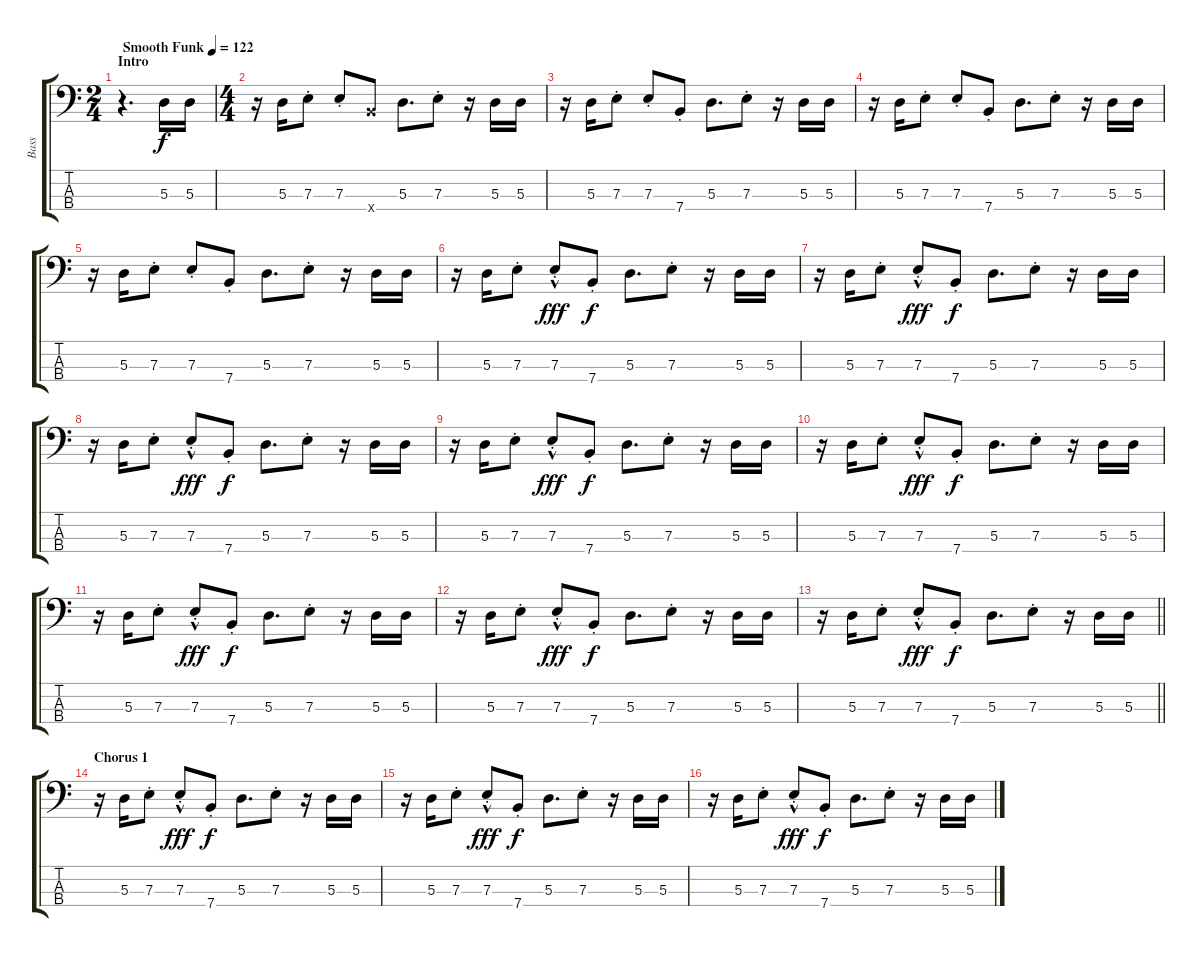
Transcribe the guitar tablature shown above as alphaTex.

\track ("Bass" "Bass") {instrument slapbass1}
\staff {score tabs}
\tuning (G2 D2 A1 E1) {hide}
\ts (2 4)
\section ("" "Intro")
\tempo (122 "Smooth Funk")
\clef f4
\ks c
r.4{d dy f instrument slapbass1} 5.3.16 5.3.16 |
\ts (4 4)
r.16 5.3.16 7.3{st}.8 7.3{st}.8 7.4{x}.8 5.3.8{d} 7.3{st}.8 r.16 5.3.16 5.3.16 |
r.16 5.3.16 7.3{st}.8 7.3{st}.8 7.4{st}.8 5.3.8{d} 7.3{st}.8 r.16 5.3.16 5.3.16 |
r.16 5.3.16 7.3{st}.8 7.3{st}.8 7.4{st}.8 5.3.8{d} 7.3{st}.8 r.16 5.3.16 5.3.16 |
r.16 5.3.16 7.3{st}.8 7.3{st}.8 7.4{st}.8 5.3.8{d} 7.3{st}.8 r.16 5.3.16 5.3.16 |
r.16 5.3.16 7.3{st}.8 7.3{hac st}.8{dy fff} 7.4{st}.8{dy f} 5.3.8{d} 7.3{st}.8 r.16 5.3.16 5.3.16 |
r.16 5.3.16 7.3{st}.8 7.3{hac st}.8{dy fff} 7.4{st}.8{dy f} 5.3.8{d} 7.3{st}.8 r.16 5.3.16 5.3.16 |
r.16 5.3.16 7.3{st}.8 7.3{hac st}.8{dy fff} 7.4{st}.8{dy f} 5.3.8{d} 7.3{st}.8 r.16 5.3.16 5.3.16 |
r.16 5.3.16 7.3{st}.8 7.3{hac st}.8{dy fff} 7.4{st}.8{dy f} 5.3.8{d} 7.3{st}.8 r.16 5.3.16 5.3.16 |
r.16 5.3.16 7.3{st}.8 7.3{hac st}.8{dy fff} 7.4{st}.8{dy f} 5.3.8{d} 7.3{st}.8 r.16 5.3.16 5.3.16 |
r.16 5.3.16 7.3{st}.8 7.3{hac st}.8{dy fff} 7.4{st}.8{dy f} 5.3.8{d} 7.3{st}.8 r.16 5.3.16 5.3.16 |
r.16 5.3.16 7.3{st}.8 7.3{hac st}.8{dy fff} 7.4{st}.8{dy f} 5.3.8{d} 7.3{st}.8 r.16 5.3.16 5.3.16 |
\barLineRight lightlight
r.16 5.3.16 7.3{st}.8 7.3{hac st}.8{dy fff} 7.4{st}.8{dy f} 5.3.8{d} 7.3{st}.8 r.16 5.3.16 5.3.16 |
\section ("" "Chorus 1")
r.16 5.3.16 7.3{st}.8 7.3{hac st}.8{dy fff} 7.4{st}.8{dy f} 5.3.8{d} 7.3{st}.8 r.16 5.3.16 5.3.16 |
r.16 5.3.16 7.3{st}.8 7.3{hac st}.8{dy fff} 7.4{st}.8{dy f} 5.3.8{d} 7.3{st}.8 r.16 5.3.16 5.3.16 |
r.16 5.3.16 7.3{st}.8 7.3{hac st}.8{dy fff} 7.4{st}.8{dy f} 5.3.8{d} 7.3{st}.8 r.16 5.3.16 5.3.16
